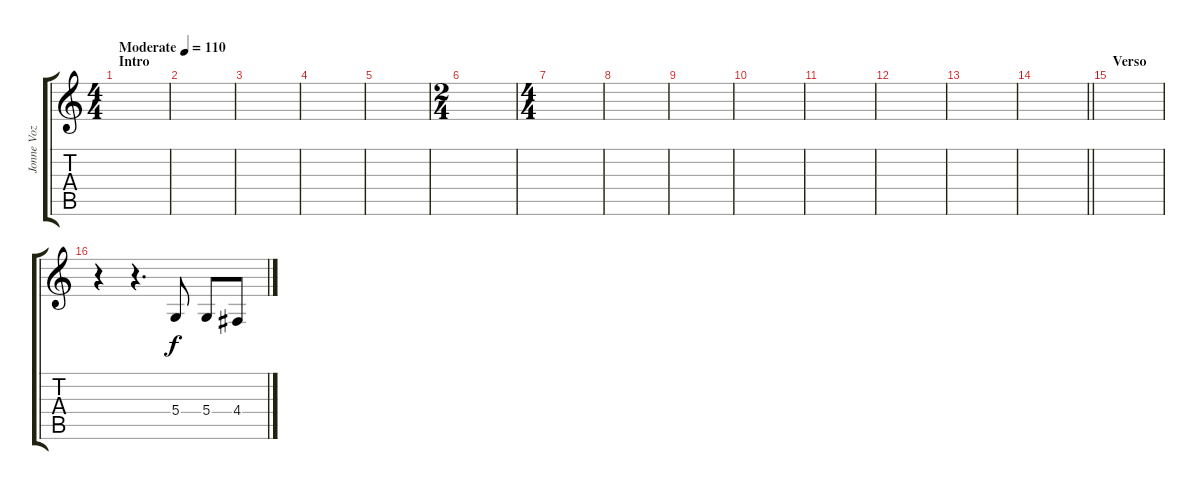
\track ("Jonne Voz" "Jonne Voz") {instrument lead6voice}
\staff {score tabs}
\tuning (E4 B3 G3 D3 A2 E2) {hide}
\ts (4 4)
\section ("" "Intro")
\tempo (110 "Moderate")
\clef g2
\ks c
|
|
|
|
|
\ts (2 4)
|
\ts (4 4)
|
|
|
|
|
|
|
\barLineRight lightlight
|
\section ("" "Verso")
|
r.4 r.4{d} 5.4.8 5.4.8 4.4.8
